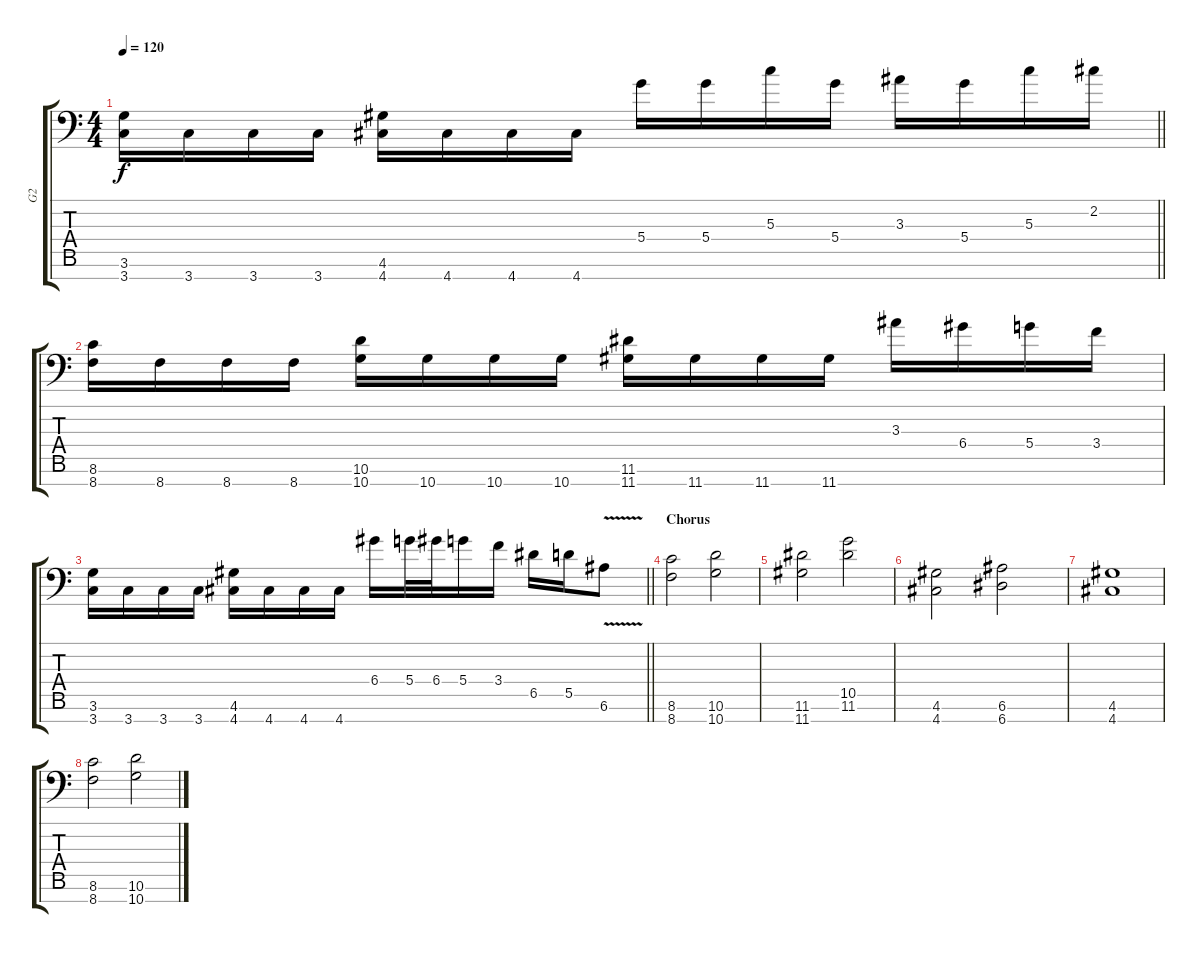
\track ("G2" "G2") {instrument distortionguitar}
\staff {score tabs}
\tuning (E4 B3 G3 D3 A2 E2 A1) {hide}
\ts (4 4)
\tempo 120
\clef f4
\barLineRight lightlight
\ks c
(3.6 3.7).16{dy f} 3.7.16 3.7.16 3.7.16 (4.6 4.7).16 4.7.16 4.7.16 4.7.16 5.4.16 5.4.16 5.3.16 5.4.16 3.3.16 5.4.16 5.3.16 2.2.16 |
(8.6 8.7).16 8.7.16 8.7.16 8.7.16 (10.6 10.7).16 10.7.16 10.7.16 10.7.16 (11.6 11.7).16 11.7.16 11.7.16 11.7.16 3.3.16 6.4.16 5.4.16 3.4.16 |
\barLineRight lightlight
(3.6 3.7).16 3.7.16 3.7.16 3.7.16 (4.6 4.7).16 4.7.16 4.7.16 4.7.16 6.4.16 5.4.32 6.4.32 5.4.16 3.4.16 6.5.16 5.5.16 6.6{v}.8 |
\section ("" "Chorus")
(8.6 8.7).2 (10.6 10.7).2 |
(11.6 11.7).2 (10.5 11.6).2 |
(4.6 4.7).2 (6.6 6.7).2 |
(4.6 4.7).1 |
(8.6 8.7).2 (10.6 10.7).2
